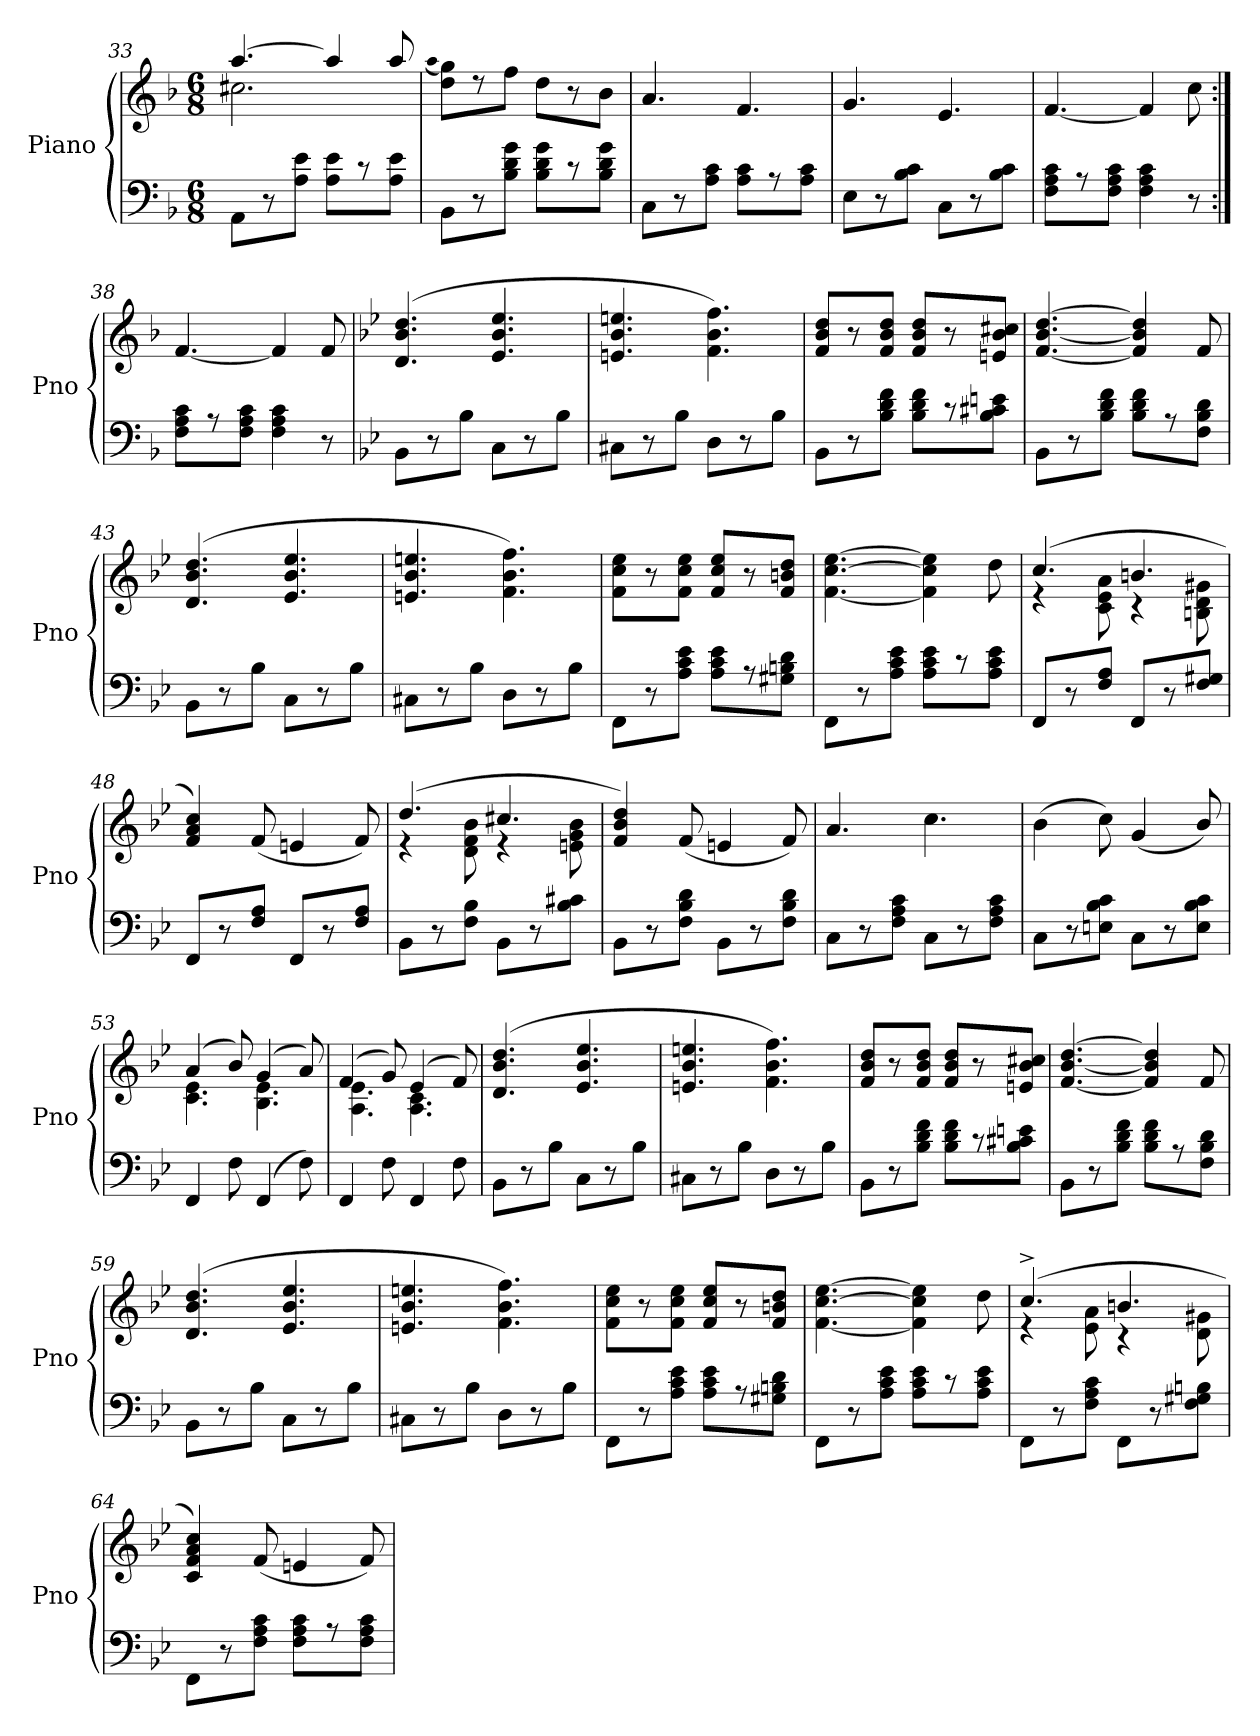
**kern	**kern
*part1	*part1
*staff2	*staff1
*I"Piano	*
*I'Pno	*
*clefF4	*clefG2
*k[b-]	*k[b-]
*F:	*F:
*M6/8	*M6/8
=33	=33
*	*^
8AA\L	[4.aa/	2.cc#X\
8r	.	.
8A\ 8e\J	.	.
8A\ 8e\L	4aa/]	.
8r	.	.
8A\ 8e\J	8aa/	.
*	*v	*v
=34	=34
.	(qaa
8BB-\L	8dd\ 8gg\L)
8r	8r
8B-\ 8d\ 8g\J	8ff\J
8B-\ 8d\ 8g\L	8dd\L
8r	8r
8B-\ 8d\ 8g\J	8b-\J
=35	=35
8C\L	4.a/
8r	.
8A\ 8c\J	.
8A\ 8c\L	4.f/
8r	.
8A\ 8c\J	.
=36	=36
8E\L	4.g/
8r	.
8B-\ 8c\J	.
8C\L	4.e/
8r	.
8B-\ 8c\J	.
=37	=37
8F\ 8A\ 8c\L	[4.f/
8r	.
8F\ 8A\ 8c\J	.
4F\ 4A\ 4c\	4f/]
8r	8cc\
=38:|!	=38:|!
8F\ 8A\ 8c\L	[4.f/
8r	.
8F\ 8A\ 8c\J	.
4F\ 4A\ 4c\	4f/]
8r	8f/
=39	=39
*k[b-e-]	*k[b-e-]
8BB-\L	(4.d/ 4.b-/ 4.dd/
8r	.
8B-\J	.
8C\L	4.e-/ 4.b-/ 4.ee-/
8r	.
8B-\J	.
=40	=40
8C#X\L	4.en/ 4.b-/ 4.een/
8r	.
8B-\J	.
8D\L	4.f\ 4.b-\ 4.ff\)
8r	.
8B-\J	.
=41	=41
8BB-\L	8f/ 8b-/ 8dd/L
8r	8r
8B-\ 8d\ 8f\J	8f/ 8b-/ 8dd/J
8B-\ 8d\ 8f\L	8f/ 8b-/ 8dd/L
8r	8r
8B-\ 8c#X\ 8en\J	8en/ 8b-/ 8cc#X/J
=42	=42
8BB-\L	[4.f/ [4.b-/ [4.dd/
8r	.
8B-\ 8d\ 8f\J	.
8B-\ 8d\ 8f\L	4f]/ 4b-]/ 4dd]/
8r	.
8F\ 8B-\ 8d\J	8f/
=43	=43
8BB-\L	(4.d/ 4.b-/ 4.dd/
8r	.
8B-\J	.
8C\L	4.e-/ 4.b-/ 4.ee-/
8r	.
8B-\J	.
=44	=44
8C#X\L	4.en/ 4.b-/ 4.een/
8r	.
8B-\J	.
8D\L	4.f\ 4.b-\ 4.ff\)
8r	.
8B-\J	.
=45	=45
8FF\L	8f\ 8cc\ 8ee-\L
8r	8r
8A\ 8c\ 8e-\J	8f\ 8cc\ 8ee-\J
8A\ 8c\ 8e-\L	8f/ 8cc/ 8ee-/L
8r	8r
8G#X\ 8Bn\ 8d\J	8f/ 8bn/ 8dd/J
=46	=46
8FF\L	[4.f\ [4.cc\ [4.ee-\
8r	.
8A\ 8c\ 8e-\J	.
8A\ 8c\ 8e-\L	4f]\ 4cc]\ 4ee-]\
8r	.
8A\ 8c\ 8e-\J	8dd\
=47	=47
*	*^
8FF/L	(4.cc/	4r
8r	.	.
8F/ 8A/J	.	8c\ 8e-\ 8a\
8FF/L	4.bn/	4r
8r	.	.
8F/ 8G#X/J	.	8Bn\ 8d\ 8g#X\
*	*v	*v
=48	=48
8FF/L	4f/ 4a/ 4cc/)
8r	.
8F/ 8A/J	(8f/
8FF/L	4en/
8r	.
8F/ 8A/J	8f/)
=49	=49
*	*^
8BB-\L	(4.dd/	4r
8r	.	.
8F\ 8B-\J	.	8d\ 8f\ 8b-\
8BB-\L	4.cc#X/	4r
8r	.	.
8B-\ 8c#X\J	.	8en\ 8g\ 8b-\
*	*v	*v
=50	=50
8BB-\L	4f/ 4b-/ 4dd/)
8r	.
8F\ 8B-\ 8d\J	(8f/
8BB-\L	4en/
8r	.
8F\ 8B-\ 8d\J	8f/)
=51	=51
8C\L	4.a/
8r	.
8F\ 8A\ 8c\J	.
8C\L	4.cc\
8r	.
8F\ 8A\ 8c\J	.
=52	=52
8C\L	(4b-\
8r	.
8En\ 8B-\ 8c\J	8cc\)
8C\L	(4g/
8r	.
8E\ 8B-\ 8c\J	8b-/)
=53	=53
*	*^
4FF/	(4a/	4.c\ 4.e-\
8F\	8b-/)	.
(4FF/	(4g/	4.B-\ 4.e-\
8F\)	8a/)	.
=54	=54	=54
4FF/	(4f/	4.A\ 4.e-\
8F\	8g/)	.
4FF/	(4e-/	4.A\ 4.c\
8F\	8f/)	.
*	*v	*v
=55	=55
8BB-\L	(4.d/ 4.b-/ 4.dd/
8r	.
8B-\J	.
8C\L	4.e-/ 4.b-/ 4.ee-/
8r	.
8B-\J	.
=56	=56
8C#X\L	4.en/ 4.b-/ 4.een/
8r	.
8B-\J	.
8D\L	4.f\ 4.b-\ 4.ff\)
8r	.
8B-\J	.
=57	=57
8BB-\L	8f/ 8b-/ 8dd/L
8r	8r
8B-\ 8d\ 8f\J	8f/ 8b-/ 8dd/J
8B-\ 8d\ 8f\L	8f/ 8b-/ 8dd/L
8r	8r
8B-\ 8c#X\ 8en\J	8en/ 8b-/ 8cc#X/J
=58	=58
8BB-\L	[4.f/ [4.b-/ [4.dd/
8r	.
8B-\ 8d\ 8f\J	.
8B-\ 8d\ 8f\L	4f]/ 4b-]/ 4dd]/
8r	.
8F\ 8B-\ 8d\J	8f/
=59	=59
8BB-\L	(4.d/ 4.b-/ 4.dd/
8r	.
8B-\J	.
8C\L	4.e-/ 4.b-/ 4.ee-/
8r	.
8B-\J	.
=60	=60
8C#X\L	4.en/ 4.b-/ 4.een/
8r	.
8B-\J	.
8D\L	4.f\ 4.b-\ 4.ff\)
8r	.
8B-\J	.
=61	=61
8FF\L	8f\ 8cc\ 8ee-\L
8r	8r
8A\ 8c\ 8e-\J	8f\ 8cc\ 8ee-\J
8A\ 8c\ 8e-\L	8f/ 8cc/ 8ee-/L
8r	8r
8G#X\ 8Bn\ 8d\J	8f/ 8bn/ 8dd/J
=62	=62
8FF\L	[4.f\ [4.cc\ [4.ee-\
8r	.
8A\ 8c\ 8e-\J	.
8A\ 8c\ 8e-\L	4f]\ 4cc]\ 4ee-]\
8r	.
8A\ 8c\ 8e-\J	8dd\
=63	=63
*	*^
8FF\L	(4.cc^/	4r
8r	.	.
8F\ 8A\ 8c\J	.	8e-\ 8a\
8FF\L	4.bn/	4r
8r	.	.
8F\ 8G#X\ 8Bn\J	.	8d\ 8g#X\
*	*v	*v
=64	=64
8FF\L	4c/ 4f/ 4a/ 4cc/)
8r	.
8F\ 8A\ 8c\J	(8f/
8F\ 8A\ 8c\L	4en/
8r	.
8F\ 8A\ 8c\J	8f/)
=	=
*-	*-
